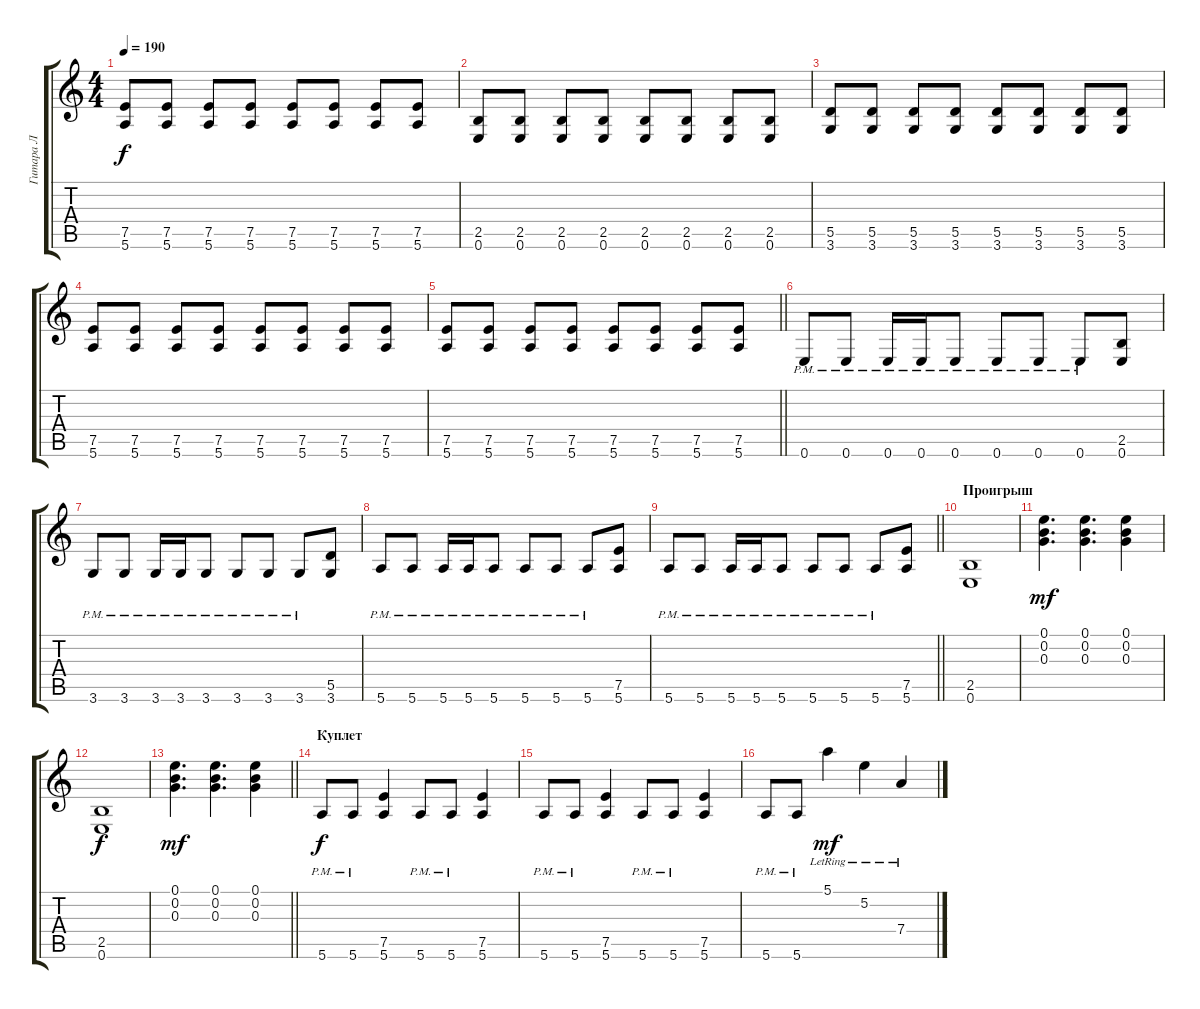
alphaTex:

\track ("Гитара Л" "Гитара Л") {instrument distortionguitar}
\staff {score tabs}
\tuning (E4 B3 G3 D3 A2 E2) {hide}
\ts (4 4)
\tempo 190
\clef g2
\ks c
(7.5 5.6).8{dy f} (7.5 5.6).8 (7.5 5.6).8 (7.5 5.6).8 (7.5 5.6).8 (7.5 5.6).8 (7.5 5.6).8 (7.5 5.6).8 |
(2.5 0.6).8 (2.5 0.6).8 (2.5 0.6).8 (2.5 0.6).8 (2.5 0.6).8 (2.5 0.6).8 (2.5 0.6).8 (2.5 0.6).8 |
(5.5 3.6).8 (5.5 3.6).8 (5.5 3.6).8 (5.5 3.6).8 (5.5 3.6).8 (5.5 3.6).8 (5.5 3.6).8 (5.5 3.6).8 |
(7.5 5.6).8 (7.5 5.6).8 (7.5 5.6).8 (7.5 5.6).8 (7.5 5.6).8 (7.5 5.6).8 (7.5 5.6).8 (7.5 5.6).8 |
\barLineRight lightlight
(7.5 5.6).8 (7.5 5.6).8 (7.5 5.6).8 (7.5 5.6).8 (7.5 5.6).8 (7.5 5.6).8 (7.5 5.6).8 (7.5 5.6).8 |
\section ("" " ")
0.6{pm}.8 0.6{pm}.8 0.6{pm}.16 0.6{pm}.16 0.6{pm}.8 0.6{pm}.8 0.6{pm}.8 0.6{pm}.8 (2.5 0.6).8 |
3.6{pm}.8 3.6{pm}.8 3.6{pm}.16 3.6{pm}.16 3.6{pm}.8 3.6{pm}.8 3.6{pm}.8 3.6{pm}.8 (5.5 3.6).8 |
5.6{pm}.8 5.6{pm}.8 5.6{pm}.16 5.6{pm}.16 5.6{pm}.8 5.6{pm}.8 5.6{pm}.8 5.6{pm}.8 (7.5 5.6).8 |
\barLineRight lightlight
5.6{pm}.8 5.6{pm}.8 5.6{pm}.16 5.6{pm}.16 5.6{pm}.8 5.6{pm}.8 5.6{pm}.8 5.6{pm}.8 (7.5 5.6).8 |
\section ("" "Проигрыш")
(2.5 0.6).1 |
(0.1 0.2 0.3).4{d dy mf} (0.1 0.2 0.3).4{d} (0.1 0.2 0.3).4 |
(2.5 0.6).1{dy f} |
\barLineRight lightlight
(0.1 0.2 0.3).4{d dy mf} (0.1 0.2 0.3).4{d} (0.1 0.2 0.3).4 |
\section ("" "Куплет")
5.6{pm}.8{dy f} 5.6{pm}.8 (7.5 5.6).4 5.6{pm}.8 5.6{pm}.8 (7.5 5.6).4 |
5.6{pm}.8 5.6{pm}.8 (7.5 5.6).4 5.6{pm}.8 5.6{pm}.8 (7.5 5.6).4 |
5.6{pm}.8 5.6{pm}.8 5.1{lr}.4{dy mf} 5.2{lr}.4 7.4{lr}.4
